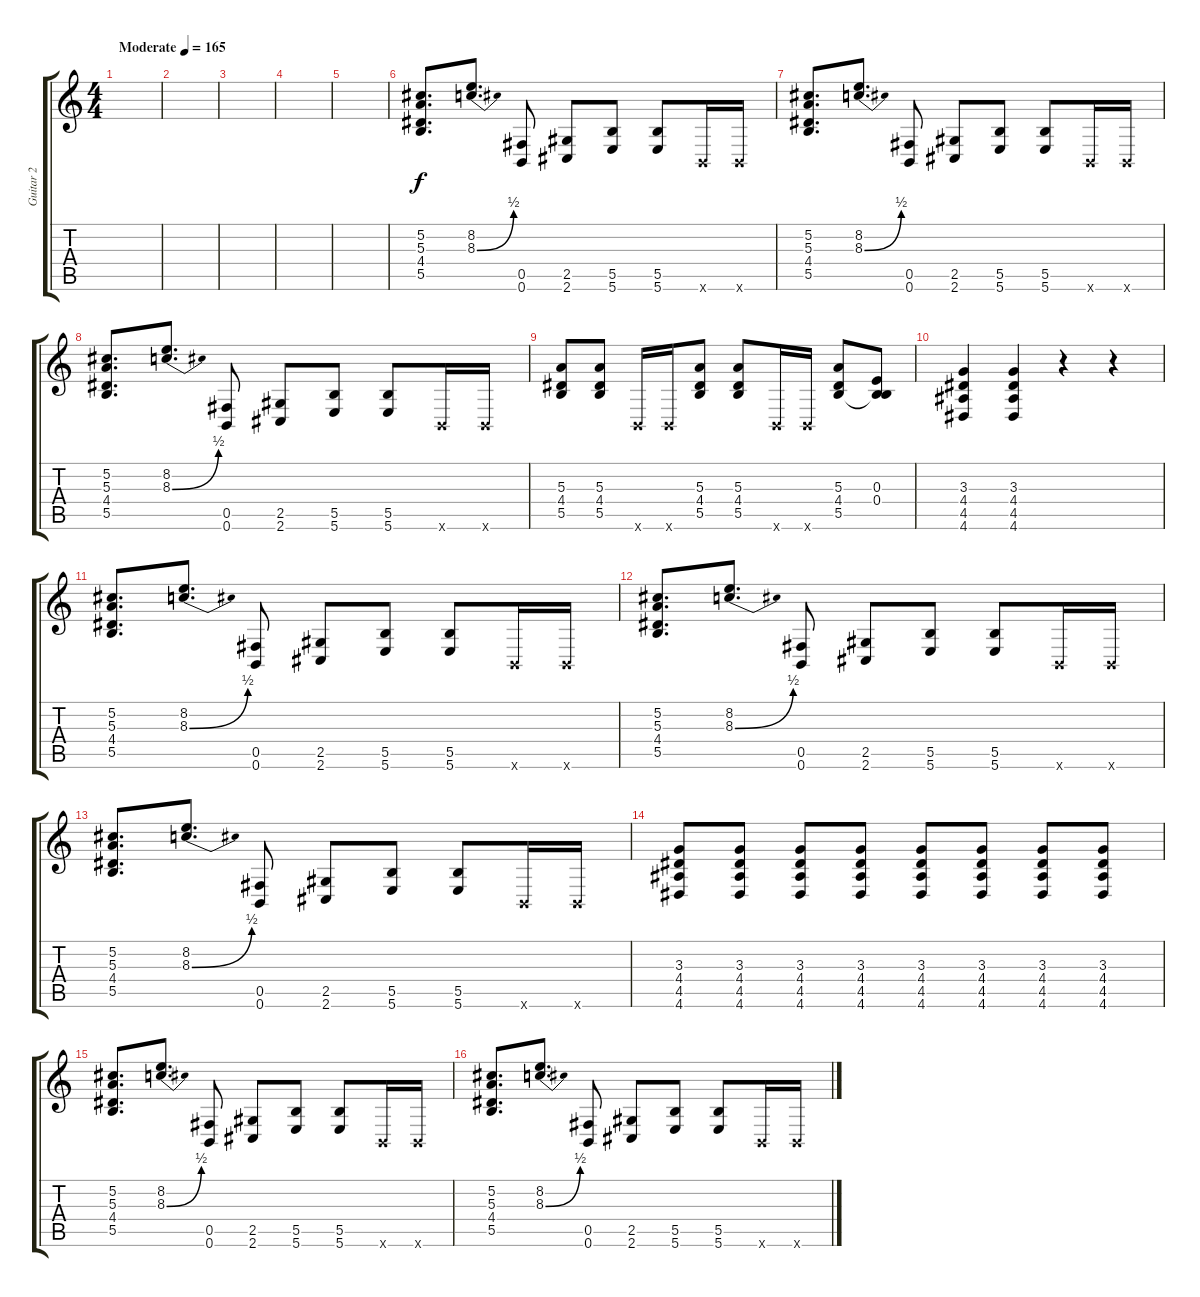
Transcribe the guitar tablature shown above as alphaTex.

\track ("Guitar 2" "Guitar 2") {instrument distortionguitar}
\staff {score tabs}
\tuning (Db4 Ab3 E3 B2 Gb2 B1) {hide}
\ts (4 4)
\tempo (165 "Moderate")
\clef g2
\ks c
|
|
|
|
|
(5.2 5.3 4.4 5.5).8{d} (8.2 8.3{be (bend 0 0 60 2)}).8{d} (0.5 0.6).8 (2.5 2.6).8 (5.5 5.6).8 (5.5 5.6).8 0.6{x}.16 0.6{x}.16 |
(5.2 5.3 4.4 5.5).8{d} (8.2 8.3{be (bend 0 0 60 2)}).8{d} (0.5 0.6).8 (2.5 2.6).8 (5.5 5.6).8 (5.5 5.6).8 0.6{x}.16 0.6{x}.16 |
(5.2 5.3 4.4 5.5).8{d} (8.2 8.3{be (bend 0 0 60 2)}).8{d} (0.5 0.6).8 (2.5 2.6).8 (5.5 5.6).8 (5.5 5.6).8 0.6{x}.16 0.6{x}.16 |
(5.3 4.4 5.5).8 (5.3 4.4 5.5).8 0.6{x}.16 0.6{x}.16 (5.3 4.4 5.5).8 (5.3 4.4 5.5).8 0.6{x}.16 0.6{x}.16 (5.3 4.4 5.5).8 (0.3 0.4 5.5{t}).8 |
(3.3 4.4 4.5 4.6).4 (3.3 4.4 4.5 4.6).4 r.4 r.4 |
(5.2 5.3 4.4 5.5).8{d} (8.2 8.3{be (bend 0 0 60 2)}).8{d} (0.5 0.6).8 (2.5 2.6).8 (5.5 5.6).8 (5.5 5.6).8 0.6{x}.16 0.6{x}.16 |
(5.2 5.3 4.4 5.5).8{d} (8.2 8.3{be (bend 0 0 60 2)}).8{d} (0.5 0.6).8 (2.5 2.6).8 (5.5 5.6).8 (5.5 5.6).8 0.6{x}.16 0.6{x}.16 |
(5.2 5.3 4.4 5.5).8{d} (8.2 8.3{be (bend 0 0 60 2)}).8{d} (0.5 0.6).8 (2.5 2.6).8 (5.5 5.6).8 (5.5 5.6).8 0.6{x}.16 0.6{x}.16 |
(3.3 4.4 4.5 4.6).8 (3.3 4.4 4.5 4.6).8 (3.3 4.4 4.5 4.6).8 (3.3 4.4 4.5 4.6).8 (3.3 4.4 4.5 4.6).8 (3.3 4.4 4.5 4.6).8 (3.3 4.4 4.5 4.6).8 (3.3 4.4 4.5 4.6).8 |
(5.2 5.3 4.4 5.5).8{d} (8.2 8.3{be (bend 0 0 60 2)}).8{d} (0.5 0.6).8 (2.5 2.6).8 (5.5 5.6).8 (5.5 5.6).8 0.6{x}.16 0.6{x}.16 |
(5.2 5.3 4.4 5.5).8{d} (8.2 8.3{be (bend 0 0 60 2)}).8{d} (0.5 0.6).8 (2.5 2.6).8 (5.5 5.6).8 (5.5 5.6).8 0.6{x}.16 0.6{x}.16
